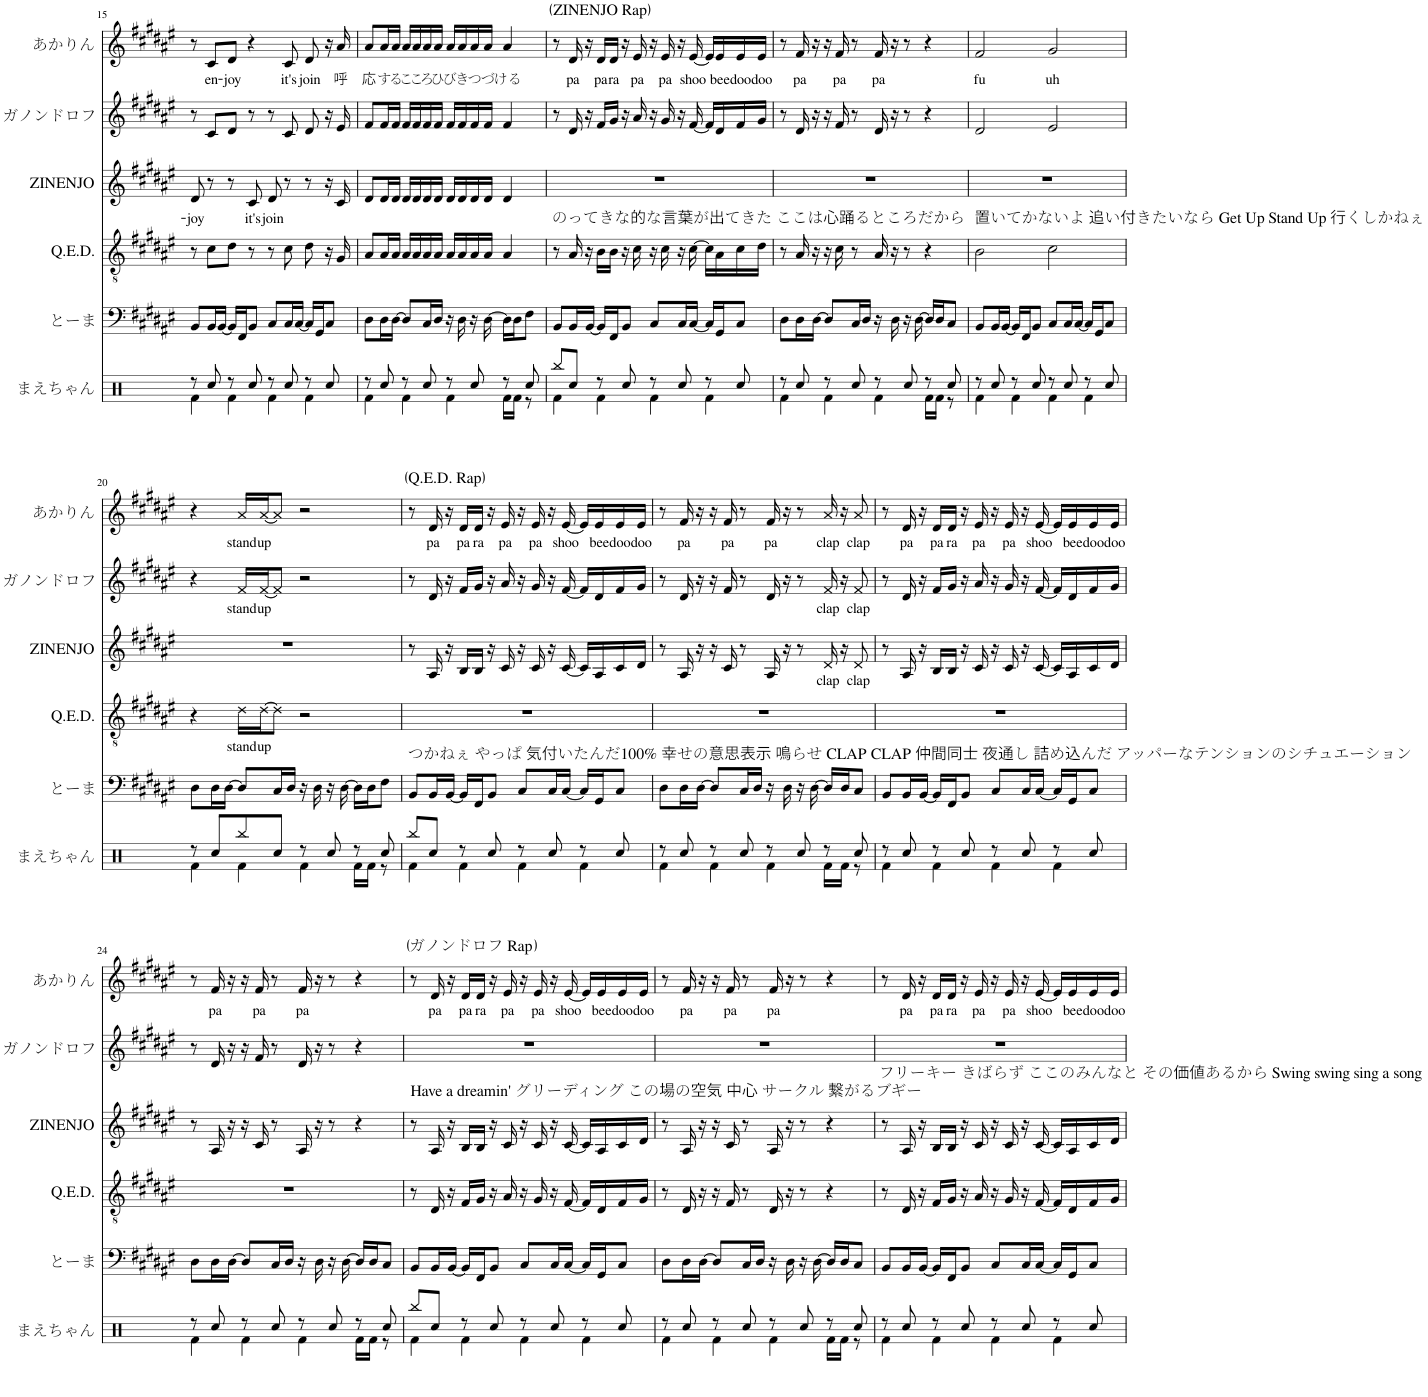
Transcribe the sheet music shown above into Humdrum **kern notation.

**kern	**kern	**harte	**kern	**text	**harte	**kern	**text	**harte	**kern	**text	**kern	**text	**harte
*part6	*part5	*part5	*part4	*part4	*part4	*part3	*part3	*part3	*part2	*part2	*part1	*part1	*part1
*staff6	*staff5	*	*staff4	*staff4	*	*staff3	*staff3	*	*staff2	*staff2	*staff1	*staff1	*
*I"まえちゃん	*I"とーま	*	*I"Q.E.D.	*	*	*I"ZINENJO	*	*	*I"ガノンドロフ	*	*I"あかりん	*	*
*	*	*	*I'Q.E.D.	*	*	*I'ZINENJO	*	*	*	*	*	*	*
!!LO:PB:g=z
*clefX	*clefF4	*	*clefGv2	*	*	*clefG2	*	*	*clefG2	*	*clefG2	*	*
*k[]	*k[f#c#g#d#a#e#]	*	*k[f#c#g#d#a#e#]	*	*	*k[f#c#g#d#a#e#]	*	*	*k[f#c#g#d#a#e#]	*	*k[f#c#g#d#a#e#]	*	*
*M4/4	*M4/4	*	*M4/4	*	*	*M4/4	*	*	*M4/4	*	*M4/4	*	*
=15	=15	=15	=15	=15	=15	=15	=15	=15	=15	=15	=15	=15	=15
*^	*	*	*	*	*	*	*	*	*	*	*	*	*
!	!	!	!	!	!	!	!	!LO:LY:b	!	!	!	!	!	!
8r	4Rf\	8BB/L	.	8r	.	.	8d#/	-joy	.	8r	.	8r	.	.
!	!	!	!	!	!	!	!	!	!	!	!	!	!LO:LY:b	!
8Rcc/	.	16BB/L	.	8c#\L	.	.	8r	.	.	8c#/L	.	8c#/L	en-	.
.	.	[16BB/JJ	.	.	.	.	.	.	.	.	.	.	.	.
!	!	!	!	!	!	!	!	!	!	!	!	!	!LO:LY:b	!
8r	4Rf\	16BB/LL]	.	8d#\J	.	.	8r	.	.	8d#/J	.	8d#/J	-joy	.
.	.	16FF#/J	.	.	.	.	.	.	.	.	.	.	.	.
!	!	!	!	!	!	!	!	!LO:LY:b	!	!	!	!	!	!
8Rcc/	.	8BB/J	.	8r	.	.	8c#/	it's	.	8r	.	4r	.	.
!	!	!	!	!	!	!	!	!LO:LY:b	!	!	!	!	!	!
8r	4Rf\	8C#/L	.	8r	.	.	8d#/	join	.	8r	.	.	.	.
!	!	!	!	!	!	!	!	!	!	!	!	!	!LO:LY:b	!
8Rcc/	.	16C#/L	.	8c#\	.	.	8r	.	.	8c#/	.	8c#/	it's	.
.	.	[16C#/JJ	.	.	.	.	.	.	.	.	.	.	.	.
!	!	!	!	!	!	!	!	!	!	!	!	!	!LO:LY:b	!
8r	4Rf\	16C#/LL]	.	8d#\	.	.	8r	.	.	8d#/	.	8d#/	join	.
.	.	16GG#/J	.	.	.	.	.	.	.	.	.	.	.	.
8Rcc/	.	8C#/J	.	16r	.	.	16r	.	.	16r	.	16r	.	.
!	!	!	!	!	!	!	!	!	!	!	!	!	!LO:LY:b	!
.	.	.	.	16G#/	.	.	16c#/	.	.	16e#/	.	16a#/	呼	.
=16	=16	=16	=16	=16	=16	=16	=16	=16	=16	=16	=16	=16	=16	=16
!	!	!	!	!	!	!	!	!	!	!	!	!	!LO:LY:b	!
8r	4Rf\	8D#\L	.	8A#/L	.	.	8d#/L	.	.	8f#/L	.	8a#/L	応	.
!	!	!	!	!	!	!	!	!	!	!	!	!	!LO:LY:b	!
8Rcc/	.	16D#\L	.	16A#/L	.	.	16d#/L	.	.	16f#/L	.	16a#/L	す	.
!	!	!	!	!	!	!	!	!	!	!	!	!	!LO:LY:b	!
.	.	[16D#\JJ	.	16A#/JJ	.	.	16d#/JJ	.	.	16f#/JJ	.	16a#/JJ	る	.
!	!	!	!	!	!	!	!	!	!	!	!	!	!LO:LY:b	!
8r	4Rf\	8D#/L]	.	16A#/LL	.	.	16d#/LL	.	.	16f#/LL	.	16a#/LL	こ	.
!	!	!	!	!	!	!	!	!	!	!	!	!	!LO:LY:b	!
.	.	.	.	16A#/	.	.	16d#/	.	.	16f#/	.	16a#/	こ	.
!	!	!	!	!	!	!	!	!	!	!	!	!	!LO:LY:b	!
8Rcc/	.	16C#/L	.	16A#/	.	.	16d#/	.	.	16f#/	.	16a#/	ろ	.
!	!	!	!	!	!	!	!	!	!	!	!	!	!LO:LY:b	!
.	.	16D#/JJ	.	16A#/JJ	.	.	16d#/JJ	.	.	16f#/JJ	.	16a#/JJ	ひ	.
!	!	!	!	!	!	!	!	!	!	!	!	!	!LO:LY:b	!
8r	4Rf\	16r	.	16A#/LL	.	.	16d#/LL	.	.	16f#/LL	.	16a#/LL	び	.
!	!	!	!	!	!	!	!	!	!	!	!	!	!LO:LY:b	!
.	.	16D#\	.	16A#/	.	.	16d#/	.	.	16f#/	.	16a#/	き	.
!	!	!	!	!	!	!	!	!	!	!	!	!	!LO:LY:b	!
8Rcc/	.	16r	.	16A#/	.	.	16d#/	.	.	16f#/	.	16a#/	つ	.
!	!	!	!	!	!	!	!	!	!	!	!	!	!LO:LY:b	!
.	.	[16D#\	.	16A#/JJ	.	.	16d#/JJ	.	.	16f#/JJ	.	16a#/JJ	づ	.
!	!	!	!	!	!	!	!	!	!	!	!	!	!LO:LY:b	!
8r	16Rf\LL	16D#\LL]	.	4A#/	.	.	4d#/	.	.	4f#/	.	4a#/	ける	.
.	16Rf\JJ	16D#\J	.	.	.	.	.	.	.	.	.	.	.	.
8Rcc/	8r	8F#\J	.	.	.	.	.	.	.	.	.	.	.	.
=17	=17	=17	=17	=17	=17	=17	=17	=17	=17	=17	=17	=17	=17	=17
!	!	!	!	!	!	!LO:H:kt=のってきな的な言葉が出てきた ここは心踊るところだから	!	!	!	!	!	!	!	!LO:H:kt=ZINENJO Rap
8Rbb/L	4Rf\	8BB/L	.	8r	.	N	1r	.	.	8r	.	8r	.	N
!	!	!	!	!	!	!	!	!	!	!	!	!	!LO:LY:b	!
8Rcc/J	.	16BB/L	.	16A#/	.	.	.	.	.	16d#/	.	16d#/	pa	.
.	.	[16BB/JJ	.	16r	.	.	.	.	.	16r	.	16r	.	.
!	!	!	!	!	!	!	!	!	!	!	!	!	!LO:LY:b	!
8r	4Rf\	16BB/LL]	.	16B\LL	.	.	.	.	.	16f#/LL	.	16d#/LL	pa	.
!	!	!	!	!	!	!	!	!	!	!	!	!	!LO:LY:b	!
.	.	16FF#/J	.	16B\JJ	.	.	.	.	.	16g#/JJ	.	16d#/JJ	ra	.
8Rcc/	.	8BB/J	.	16r	.	.	.	.	.	16r	.	16r	.	.
!	!	!	!	!	!	!	!	!	!	!	!	!	!LO:LY:b	!
.	.	.	.	16c#\	.	.	.	.	.	16a#/	.	16e#/	pa	.
8r	4Rf\	8C#/L	.	16r	.	.	.	.	.	16r	.	16r	.	.
!	!	!	!	!	!	!	!	!	!	!	!	!	!LO:LY:b	!
.	.	.	.	16c#\	.	.	.	.	.	16g#/	.	16e#/	pa	.
8Rcc/	.	16C#/L	.	16r	.	.	.	.	.	16r	.	16r	.	.
!	!	!	!	!	!	!	!	!	!	!	!	!	!LO:LY:b	!
.	.	[16C#/JJ	.	[16c#\	.	.	.	.	.	[16f#/	.	[16e#/	shoo	.
8r	4Rf\	16C#/LL]	.	16c#\LL]	.	.	.	.	.	16f#/LL]	.	16e#/LL]	.	.
!	!	!	!	!	!	!	!	!	!	!	!	!	!LO:LY:b	!
.	.	16GG#/J	.	16A#\	.	.	.	.	.	16d#/	.	16e#/	bee	.
!	!	!	!	!	!	!	!	!	!	!	!	!	!LO:LY:b	!
8Rcc/	.	8C#/J	.	16c#\	.	.	.	.	.	16f#/	.	16e#/	doo	.
!	!	!	!	!	!	!	!	!	!	!	!	!	!LO:LY:b	!
.	.	.	.	16d#\JJ	.	.	.	.	.	16g#/JJ	.	16e#/JJ	doo	.
=18	=18	=18	=18	=18	=18	=18	=18	=18	=18	=18	=18	=18	=18	=18
8r	4Rf\	8D#\L	.	8r	.	.	1r	.	.	8r	.	8r	.	.
!	!	!	!	!	!	!	!	!	!	!	!	!	!LO:LY:b	!
8Rcc/	.	16D#\L	.	16A#/	.	.	.	.	.	16d#/	.	16f#/	pa	.
.	.	[16D#\JJ	.	16r	.	.	.	.	.	16r	.	16r	.	.
8r	4Rf\	8D#/L]	.	16r	.	.	.	.	.	16r	.	16r	.	.
!	!	!	!	!	!	!	!	!	!	!	!	!	!LO:LY:b	!
.	.	.	.	16c#\	.	.	.	.	.	16f#/	.	16f#/	pa	.
8Rcc/	.	16C#/L	.	8r	.	.	.	.	.	8r	.	8r	.	.
.	.	16D#/JJ	.	.	.	.	.	.	.	.	.	.	.	.
!	!	!	!	!	!	!	!	!	!	!	!	!	!LO:LY:b	!
8r	4Rf\	16r	.	16A#/	.	.	.	.	.	16d#/	.	16f#/	pa	.
.	.	16D#\	.	16r	.	.	.	.	.	16r	.	16r	.	.
8Rcc/	.	16r	.	8r	.	.	.	.	.	8r	.	8r	.	.
.	.	[16D#\	.	.	.	.	.	.	.	.	.	.	.	.
8r	16Rf\LL	16D#/LL]	.	4r	.	.	.	.	.	4r	.	4r	.	.
.	16Rf\JJ	16D#/J	.	.	.	.	.	.	.	.	.	.	.	.
8Rcc/	8r	8C#/J	.	.	.	.	.	.	.	.	.	.	.	.
=19	=19	=19	=19	=19	=19	=19	=19	=19	=19	=19	=19	=19	=19	=19
!	!	!	!	!	!	!LO:H:kt=置いてかないよ 追い付きたいなら Get Up Stand Up 行くしかねぇ	!	!	!	!	!	!	!LO:LY:b	!
8r	4Rf\	8BB/L	.	2B\	.	N	1r	.	.	2d#/	.	2f#/	fu	.
8Rcc/	.	16BB/L	.	.	.	.	.	.	.	.	.	.	.	.
.	.	[16BB/JJ	.	.	.	.	.	.	.	.	.	.	.	.
8r	4Rf\	16BB/LL]	.	.	.	.	.	.	.	.	.	.	.	.
.	.	16FF#/J	.	.	.	.	.	.	.	.	.	.	.	.
8Rcc/	.	8BB/J	.	.	.	.	.	.	.	.	.	.	.	.
!	!	!	!	!	!	!	!	!	!	!	!	!	!LO:LY:b	!
8r	4Rf\	8C#/L	.	2c#\	.	.	.	.	.	2e#/	.	2g#/	uh	.
8Rcc/	.	16C#/L	.	.	.	.	.	.	.	.	.	.	.	.
.	.	[16C#/JJ	.	.	.	.	.	.	.	.	.	.	.	.
8r	4Rf\	16C#/LL]	.	.	.	.	.	.	.	.	.	.	.	.
.	.	16GG#/J	.	.	.	.	.	.	.	.	.	.	.	.
8Rcc/	.	8C#/J	.	.	.	.	.	.	.	.	.	.	.	.
!!LO:LB:g=z
=20	=20	=20	=20	=20	=20	=20	=20	=20	=20	=20	=20	=20	=20	=20
8r	4Rf\	8D#\L	.	4r	.	.	1r	.	.	4r	.	4r	.	.
8Rcc/L	.	16D#\L	.	.	.	.	.	.	.	.	.	.	.	.
.	.	[16D#\JJ	.	.	.	.	.	.	.	.	.	.	.	.
!	!	!	!	!	!LO:LY:b	!	!	!	!	!	!LO:LY:b	!	!LO:LY:b	!
8Rbb/	4Rf\	8D#/L]	.	16d#\LL	stand	.	.	.	.	16f#/LL	stand	16a#/LL	stand	.
!	!	!	!	!	!LO:LY:b	!	!	!	!	!	!LO:LY:b	!	!LO:LY:b	!
.	.	.	.	[16d#\J	up	.	.	.	.	[16f#/J	up	[16a#/J	up	.
8Rcc/J	.	16C#/L	.	8d#\J]	.	.	.	.	.	8f#/J]	.	8a#/J]	.	.
.	.	16D#/JJ	.	.	.	.	.	.	.	.	.	.	.	.
8r	4Rf\	16r	.	2r	.	.	.	.	.	2r	.	2r	.	.
.	.	16D#\	.	.	.	.	.	.	.	.	.	.	.	.
8Rcc/	.	16r	.	.	.	.	.	.	.	.	.	.	.	.
.	.	[16D#\	.	.	.	.	.	.	.	.	.	.	.	.
8r	16Rf\LL	16D#\LL]	.	.	.	.	.	.	.	.	.	.	.	.
.	16Rf\JJ	16D#\J	.	.	.	.	.	.	.	.	.	.	.	.
8Rcc/	8r	8F#\J	.	.	.	.	.	.	.	.	.	.	.	.
=21	=21	=21	=21	=21	=21	=21	=21	=21	=21	=21	=21	=21	=21	=21
!	!	!	!LO:H:kt=つかねぇ やっぱ 気付いたんだ100% 幸せの意思表示 鳴らせ CLAP CLAP 仲間同士 夜通し 詰め込んだ アッパーなテンションのシチュエーション	!	!	!	!	!	!	!	!	!	!	!LO:H:kt=Q.E.D. Rap
8Rbb/L	4Rf\	8BB/L	N	1r	.	.	8r	.	.	8r	.	8r	.	N
!	!	!	!	!	!	!	!	!	!	!	!	!	!LO:LY:b	!
8Rcc/J	.	16BB/L	.	.	.	.	16A#/	.	.	16d#/	.	16d#/	pa	.
.	.	[16BB/JJ	.	.	.	.	16r	.	.	16r	.	16r	.	.
!	!	!	!	!	!	!	!	!	!	!	!	!	!LO:LY:b	!
8r	4Rf\	16BB/LL]	.	.	.	.	16B/LL	.	.	16f#/LL	.	16d#/LL	pa	.
!	!	!	!	!	!	!	!	!	!	!	!	!	!LO:LY:b	!
.	.	16FF#/J	.	.	.	.	16B/JJ	.	.	16g#/JJ	.	16d#/JJ	ra	.
8Rcc/	.	8BB/J	.	.	.	.	16r	.	.	16r	.	16r	.	.
!	!	!	!	!	!	!	!	!	!	!	!	!	!LO:LY:b	!
.	.	.	.	.	.	.	16c#/	.	.	16a#/	.	16e#/	pa	.
8r	4Rf\	8C#/L	.	.	.	.	16r	.	.	16r	.	16r	.	.
!	!	!	!	!	!	!	!	!	!	!	!	!	!LO:LY:b	!
.	.	.	.	.	.	.	16c#/	.	.	16g#/	.	16e#/	pa	.
8Rcc/	.	16C#/L	.	.	.	.	16r	.	.	16r	.	16r	.	.
!	!	!	!	!	!	!	!	!	!	!	!	!	!LO:LY:b	!
.	.	[16C#/JJ	.	.	.	.	[16c#/	.	.	[16f#/	.	[16e#/	shoo	.
8r	4Rf\	16C#/LL]	.	.	.	.	16c#/LL]	.	.	16f#/LL]	.	16e#/LL]	.	.
!	!	!	!	!	!	!	!	!	!	!	!	!	!LO:LY:b	!
.	.	16GG#/J	.	.	.	.	16A#/	.	.	16d#/	.	16e#/	bee	.
!	!	!	!	!	!	!	!	!	!	!	!	!	!LO:LY:b	!
8Rcc/	.	8C#/J	.	.	.	.	16c#/	.	.	16f#/	.	16e#/	doo	.
!	!	!	!	!	!	!	!	!	!	!	!	!	!LO:LY:b	!
.	.	.	.	.	.	.	16d#/JJ	.	.	16g#/JJ	.	16e#/JJ	doo	.
=22	=22	=22	=22	=22	=22	=22	=22	=22	=22	=22	=22	=22	=22	=22
8r	4Rf\	8D#\L	.	1r	.	.	8r	.	.	8r	.	8r	.	.
!	!	!	!	!	!	!	!	!	!	!	!	!	!LO:LY:b	!
8Rcc/	.	16D#\L	.	.	.	.	16A#/	.	.	16d#/	.	16f#/	pa	.
.	.	[16D#\JJ	.	.	.	.	16r	.	.	16r	.	16r	.	.
8r	4Rf\	8D#/L]	.	.	.	.	16r	.	.	16r	.	16r	.	.
!	!	!	!	!	!	!	!	!	!	!	!	!	!LO:LY:b	!
.	.	.	.	.	.	.	16c#/	.	.	16f#/	.	16f#/	pa	.
8Rcc/	.	16C#/L	.	.	.	.	8r	.	.	8r	.	8r	.	.
.	.	16D#/JJ	.	.	.	.	.	.	.	.	.	.	.	.
!	!	!	!	!	!	!	!	!	!	!	!	!	!LO:LY:b	!
8r	4Rf\	16r	.	.	.	.	16A#/	.	.	16d#/	.	16f#/	pa	.
.	.	16D#\	.	.	.	.	16r	.	.	16r	.	16r	.	.
8Rcc/	.	16r	.	.	.	.	8r	.	.	8r	.	8r	.	.
.	.	[16D#\	.	.	.	.	.	.	.	.	.	.	.	.
!	!	!	!	!	!	!	!	!LO:LY:b	!	!	!LO:LY:b	!	!LO:LY:b	!
8r	16Rf\LL	16D#/LL]	.	.	.	.	16d#/	clap	.	16f#/	clap	16a#/	clap	.
.	16Rf\JJ	16D#/J	.	.	.	.	16r	.	.	16r	.	16r	.	.
!	!	!	!	!	!	!	!	!LO:LY:b	!	!	!LO:LY:b	!	!LO:LY:b	!
8Rcc/	8r	8C#/J	.	.	.	.	8d#/	clap	.	8f#/	clap	8a#/	clap	.
=23	=23	=23	=23	=23	=23	=23	=23	=23	=23	=23	=23	=23	=23	=23
8r	4Rf\	8BB/L	.	1r	.	.	8r	.	.	8r	.	8r	.	.
!	!	!	!	!	!	!	!	!	!	!	!	!	!LO:LY:b	!
8Rcc/	.	16BB/L	.	.	.	.	16A#/	.	.	16d#/	.	16d#/	pa	.
.	.	[16BB/JJ	.	.	.	.	16r	.	.	16r	.	16r	.	.
!	!	!	!	!	!	!	!	!	!	!	!	!	!LO:LY:b	!
8r	4Rf\	16BB/LL]	.	.	.	.	16B/LL	.	.	16f#/LL	.	16d#/LL	pa	.
!	!	!	!	!	!	!	!	!	!	!	!	!	!LO:LY:b	!
.	.	16FF#/J	.	.	.	.	16B/JJ	.	.	16g#/JJ	.	16d#/JJ	ra	.
8Rcc/	.	8BB/J	.	.	.	.	16r	.	.	16r	.	16r	.	.
!	!	!	!	!	!	!	!	!	!	!	!	!	!LO:LY:b	!
.	.	.	.	.	.	.	16c#/	.	.	16a#/	.	16e#/	pa	.
8r	4Rf\	8C#/L	.	.	.	.	16r	.	.	16r	.	16r	.	.
!	!	!	!	!	!	!	!	!	!	!	!	!	!LO:LY:b	!
.	.	.	.	.	.	.	16c#/	.	.	16g#/	.	16e#/	pa	.
8Rcc/	.	16C#/L	.	.	.	.	16r	.	.	16r	.	16r	.	.
!	!	!	!	!	!	!	!	!	!	!	!	!	!LO:LY:b	!
.	.	[16C#/JJ	.	.	.	.	[16c#/	.	.	[16f#/	.	[16e#/	shoo	.
8r	4Rf\	16C#/LL]	.	.	.	.	16c#/LL]	.	.	16f#/LL]	.	16e#/LL]	.	.
!	!	!	!	!	!	!	!	!	!	!	!	!	!LO:LY:b	!
.	.	16GG#/J	.	.	.	.	16A#/	.	.	16d#/	.	16e#/	bee	.
!	!	!	!	!	!	!	!	!	!	!	!	!	!LO:LY:b	!
8Rcc/	.	8C#/J	.	.	.	.	16c#/	.	.	16f#/	.	16e#/	doo	.
!	!	!	!	!	!	!	!	!	!	!	!	!	!LO:LY:b	!
.	.	.	.	.	.	.	16d#/JJ	.	.	16g#/JJ	.	16e#/JJ	doo	.
!!LO:LB:g=z
=24	=24	=24	=24	=24	=24	=24	=24	=24	=24	=24	=24	=24	=24	=24
8r	4Rf\	8D#\L	.	1r	.	.	8r	.	.	8r	.	8r	.	.
!	!	!	!	!	!	!	!	!	!	!	!	!	!LO:LY:b	!
8Rcc/	.	16D#\L	.	.	.	.	16A#/	.	.	16d#/	.	16f#/	pa	.
.	.	[16D#\JJ	.	.	.	.	16r	.	.	16r	.	16r	.	.
8r	4Rf\	8D#/L]	.	.	.	.	16r	.	.	16r	.	16r	.	.
!	!	!	!	!	!	!	!	!	!	!	!	!	!LO:LY:b	!
.	.	.	.	.	.	.	16c#/	.	.	16f#/	.	16f#/	pa	.
8Rcc/	.	16C#/L	.	.	.	.	8r	.	.	8r	.	8r	.	.
.	.	16D#/JJ	.	.	.	.	.	.	.	.	.	.	.	.
!	!	!	!	!	!	!	!	!	!	!	!	!	!LO:LY:b	!
8r	4Rf\	16r	.	.	.	.	16A#/	.	.	16d#/	.	16f#/	pa	.
.	.	16D#\	.	.	.	.	16r	.	.	16r	.	16r	.	.
8Rcc/	.	16r	.	.	.	.	8r	.	.	8r	.	8r	.	.
.	.	[16D#\	.	.	.	.	.	.	.	.	.	.	.	.
8r	16Rf\LL	16D#/LL]	.	.	.	.	4r	.	.	4r	.	4r	.	.
.	16Rf\JJ	16D#/J	.	.	.	.	.	.	.	.	.	.	.	.
8Rcc/	8r	8C#/J	.	.	.	.	.	.	.	.	.	.	.	.
=25	=25	=25	=25	=25	=25	=25	=25	=25	=25	=25	=25	=25	=25	=25
!	!	!	!	!	!	!	!	!	!LO:H:kt=Have a dreamin' グリーディング この場の空気 中心 サークル 繋がるブギー	!	!	!	!	!LO:H:kt=ガノンドロフ Rap
8Rbb/L	4Rf\	8BB/L	.	8r	.	.	8r	.	N	1r	.	8r	.	N
!	!	!	!	!	!	!	!	!	!	!	!	!	!LO:LY:b	!
8Rcc/J	.	16BB/L	.	16D#/	.	.	16A#/	.	.	.	.	16d#/	pa	.
.	.	[16BB/JJ	.	16r	.	.	16r	.	.	.	.	16r	.	.
!	!	!	!	!	!	!	!	!	!	!	!	!	!LO:LY:b	!
8r	4Rf\	16BB/LL]	.	16F#/LL	.	.	16B/LL	.	.	.	.	16d#/LL	pa	.
!	!	!	!	!	!	!	!	!	!	!	!	!	!LO:LY:b	!
.	.	16FF#/J	.	16G#/JJ	.	.	16B/JJ	.	.	.	.	16d#/JJ	ra	.
8Rcc/	.	8BB/J	.	16r	.	.	16r	.	.	.	.	16r	.	.
!	!	!	!	!	!	!	!	!	!	!	!	!	!LO:LY:b	!
.	.	.	.	16A#/	.	.	16c#/	.	.	.	.	16e#/	pa	.
8r	4Rf\	8C#/L	.	16r	.	.	16r	.	.	.	.	16r	.	.
!	!	!	!	!	!	!	!	!	!	!	!	!	!LO:LY:b	!
.	.	.	.	16G#/	.	.	16c#/	.	.	.	.	16e#/	pa	.
8Rcc/	.	16C#/L	.	16r	.	.	16r	.	.	.	.	16r	.	.
!	!	!	!	!	!	!	!	!	!	!	!	!	!LO:LY:b	!
.	.	[16C#/JJ	.	[16F#/	.	.	[16c#/	.	.	.	.	[16e#/	shoo	.
8r	4Rf\	16C#/LL]	.	16F#/LL]	.	.	16c#/LL]	.	.	.	.	16e#/LL]	.	.
!	!	!	!	!	!	!	!	!	!	!	!	!	!LO:LY:b	!
.	.	16GG#/J	.	16D#/	.	.	16A#/	.	.	.	.	16e#/	bee	.
!	!	!	!	!	!	!	!	!	!	!	!	!	!LO:LY:b	!
8Rcc/	.	8C#/J	.	16F#/	.	.	16c#/	.	.	.	.	16e#/	doo	.
!	!	!	!	!	!	!	!	!	!	!	!	!	!LO:LY:b	!
.	.	.	.	16G#/JJ	.	.	16d#/JJ	.	.	.	.	16e#/JJ	doo	.
=26	=26	=26	=26	=26	=26	=26	=26	=26	=26	=26	=26	=26	=26	=26
8r	4Rf\	8D#\L	.	8r	.	.	8r	.	.	1r	.	8r	.	.
!	!	!	!	!	!	!	!	!	!	!	!	!	!LO:LY:b	!
8Rcc/	.	16D#\L	.	16D#/	.	.	16A#/	.	.	.	.	16f#/	pa	.
.	.	[16D#\JJ	.	16r	.	.	16r	.	.	.	.	16r	.	.
8r	4Rf\	8D#/L]	.	16r	.	.	16r	.	.	.	.	16r	.	.
!	!	!	!	!	!	!	!	!	!	!	!	!	!LO:LY:b	!
.	.	.	.	16F#/	.	.	16c#/	.	.	.	.	16f#/	pa	.
8Rcc/	.	16C#/L	.	8r	.	.	8r	.	.	.	.	8r	.	.
.	.	16D#/JJ	.	.	.	.	.	.	.	.	.	.	.	.
!	!	!	!	!	!	!	!	!	!	!	!	!	!LO:LY:b	!
8r	4Rf\	16r	.	16D#/	.	.	16A#/	.	.	.	.	16f#/	pa	.
.	.	16D#\	.	16r	.	.	16r	.	.	.	.	16r	.	.
8Rcc/	.	16r	.	8r	.	.	8r	.	.	.	.	8r	.	.
.	.	[16D#\	.	.	.	.	.	.	.	.	.	.	.	.
8r	16Rf\LL	16D#/LL]	.	4r	.	.	4r	.	.	.	.	4r	.	.
.	16Rf\JJ	16D#/J	.	.	.	.	.	.	.	.	.	.	.	.
8Rcc/	8r	8C#/J	.	.	.	.	.	.	.	.	.	.	.	.
=27	=27	=27	=27	=27	=27	=27	=27	=27	=27	=27	=27	=27	=27	=27
!	!	!	!	!	!	!	!	!	!LO:H:kt=フリーキー きばらず ここのみんなと その価値あるから Swing swing sing a song	!	!	!	!	!
8r	4Rf\	8BB/L	.	8r	.	.	8r	.	N	1r	.	8r	.	.
!	!	!	!	!	!	!	!	!	!	!	!	!	!LO:LY:b	!
8Rcc/	.	16BB/L	.	16D#/	.	.	16A#/	.	.	.	.	16d#/	pa	.
.	.	[16BB/JJ	.	16r	.	.	16r	.	.	.	.	16r	.	.
!	!	!	!	!	!	!	!	!	!	!	!	!	!LO:LY:b	!
8r	4Rf\	16BB/LL]	.	16F#/LL	.	.	16B/LL	.	.	.	.	16d#/LL	pa	.
!	!	!	!	!	!	!	!	!	!	!	!	!	!LO:LY:b	!
.	.	16FF#/J	.	16G#/JJ	.	.	16B/JJ	.	.	.	.	16d#/JJ	ra	.
8Rcc/	.	8BB/J	.	16r	.	.	16r	.	.	.	.	16r	.	.
!	!	!	!	!	!	!	!	!	!	!	!	!	!LO:LY:b	!
.	.	.	.	16A#/	.	.	16c#/	.	.	.	.	16e#/	pa	.
8r	4Rf\	8C#/L	.	16r	.	.	16r	.	.	.	.	16r	.	.
!	!	!	!	!	!	!	!	!	!	!	!	!	!LO:LY:b	!
.	.	.	.	16G#/	.	.	16c#/	.	.	.	.	16e#/	pa	.
8Rcc/	.	16C#/L	.	16r	.	.	16r	.	.	.	.	16r	.	.
!	!	!	!	!	!	!	!	!	!	!	!	!	!LO:LY:b	!
.	.	[16C#/JJ	.	[16F#/	.	.	[16c#/	.	.	.	.	[16e#/	shoo	.
8r	4Rf\	16C#/LL]	.	16F#/LL]	.	.	16c#/LL]	.	.	.	.	16e#/LL]	.	.
!	!	!	!	!	!	!	!	!	!	!	!	!	!LO:LY:b	!
.	.	16GG#/J	.	16D#/	.	.	16A#/	.	.	.	.	16e#/	bee	.
!	!	!	!	!	!	!	!	!	!	!	!	!	!LO:LY:b	!
8Rcc/	.	8C#/J	.	16F#/	.	.	16c#/	.	.	.	.	16e#/	doo	.
!	!	!	!	!	!	!	!	!	!	!	!	!	!LO:LY:b	!
.	.	.	.	16G#/JJ	.	.	16d#/JJ	.	.	.	.	16e#/JJ	doo	.
*v	*v	*	*	*	*	*	*	*	*	*	*	*	*	*
=	=	=	=	=	=	=	=	=	=	=	=	=	=
*-	*-	*-	*-	*-	*-	*-	*-	*-	*-	*-	*-	*-	*-
